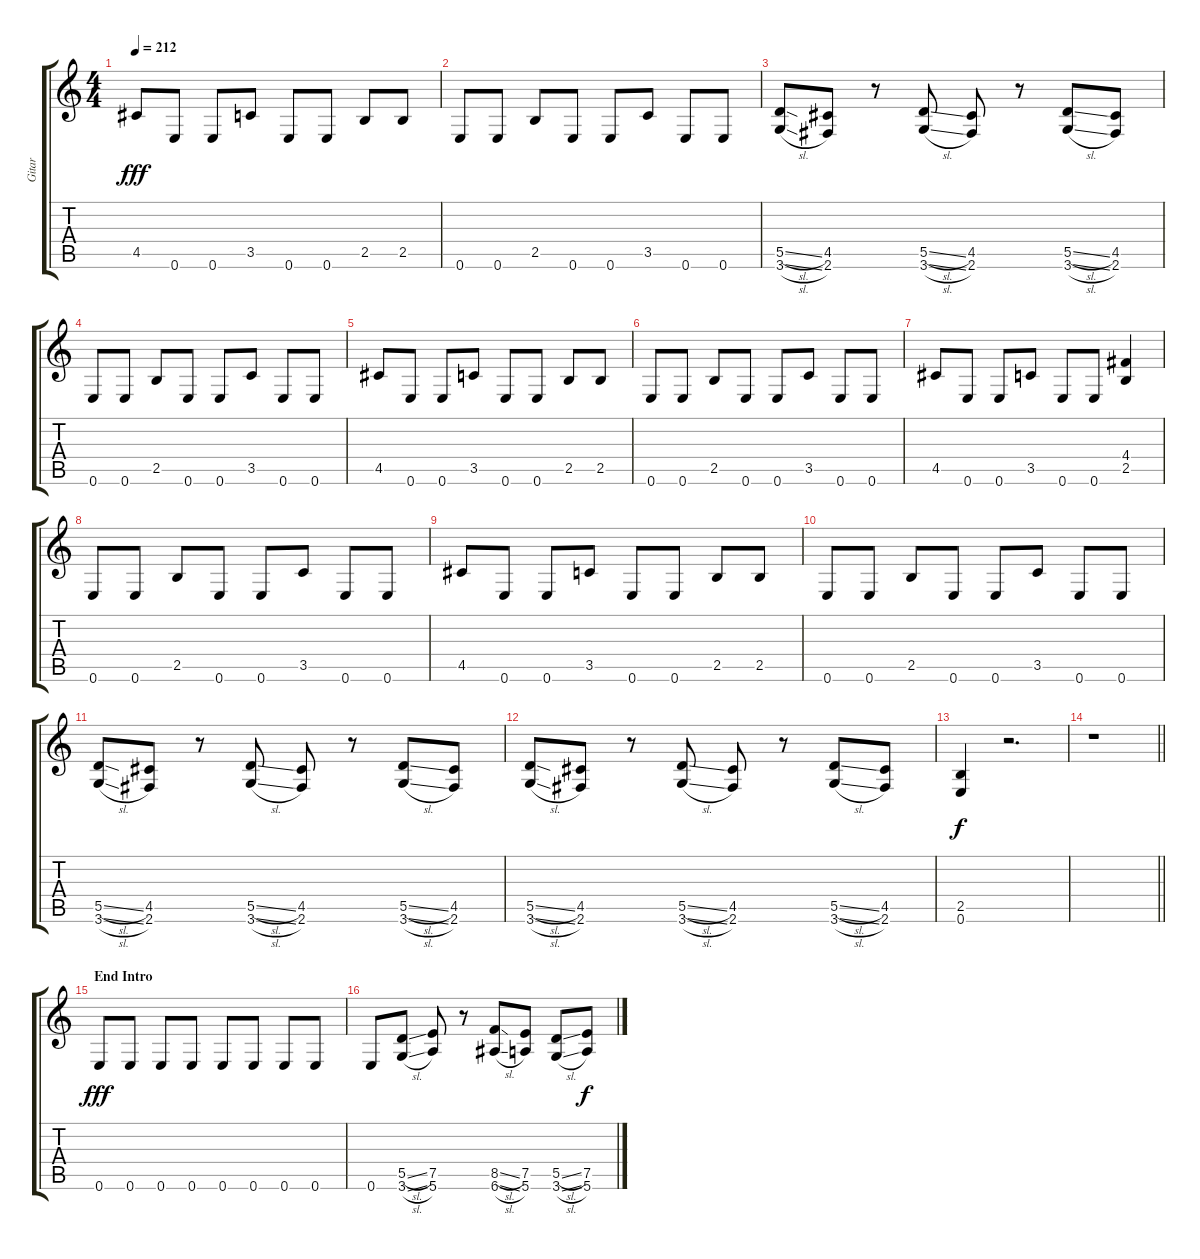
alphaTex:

\track ("Gitar" "Gitar") {instrument overdrivenguitar}
\staff {score tabs}
\tuning (E4 B3 G3 D3 A2 E2) {hide}
\ts (4 4)
\tempo 212
\clef g2
\ks c
4.5.8{dy fff} 0.6.8 0.6.8 3.5.8 0.6.8 0.6.8 2.5.8 2.5.8 |
0.6.8 0.6.8 2.5.8 0.6.8 0.6.8 3.5.8 0.6.8 0.6.8 |
(5.5{sl} 3.6{sl}).8 (4.5 2.6).8 r.8 (5.5{sl} 3.6{sl}).8 (4.5 2.6).8 r.8 (5.5{sl} 3.6{sl}).8 (4.5 2.6).8 |
0.6.8 0.6.8 2.5.8 0.6.8 0.6.8 3.5.8 0.6.8 0.6.8 |
4.5.8 0.6.8 0.6.8 3.5.8 0.6.8 0.6.8 2.5.8 2.5.8 |
0.6.8 0.6.8 2.5.8 0.6.8 0.6.8 3.5.8 0.6.8 0.6.8 |
4.5.8 0.6.8 0.6.8 3.5.8 0.6.8 0.6.8 (4.4 2.5).4 |
0.6.8 0.6.8 2.5.8 0.6.8 0.6.8 3.5.8 0.6.8 0.6.8 |
4.5.8 0.6.8 0.6.8 3.5.8 0.6.8 0.6.8 2.5.8 2.5.8 |
0.6.8 0.6.8 2.5.8 0.6.8 0.6.8 3.5.8 0.6.8 0.6.8 |
(5.5{sl} 3.6{sl}).8 (4.5 2.6).8 r.8 (5.5{sl} 3.6{sl}).8 (4.5 2.6).8 r.8 (5.5{sl} 3.6{sl}).8 (4.5 2.6).8 |
(5.5{sl} 3.6{sl}).8 (4.5 2.6).8 r.8 (5.5{sl} 3.6{sl}).8 (4.5 2.6).8 r.8 (5.5{sl} 3.6{sl}).8 (4.5 2.6).8 |
(2.5 0.6).4{dy f} r.2{d} |
\barLineRight lightlight
r.1 |
\section ("" "End Intro")
0.6.8{dy fff} 0.6.8 0.6.8 0.6.8 0.6.8 0.6.8 0.6.8 0.6.8 |
0.6.8 (5.5{sl} 3.6{sl}).8 (7.5 5.6).8 r.8 (8.5{sl} 6.6{sl}).8 (7.5 5.6).8 (5.5{sl} 3.6{sl}).8 (7.5 5.6).8{dy f}
